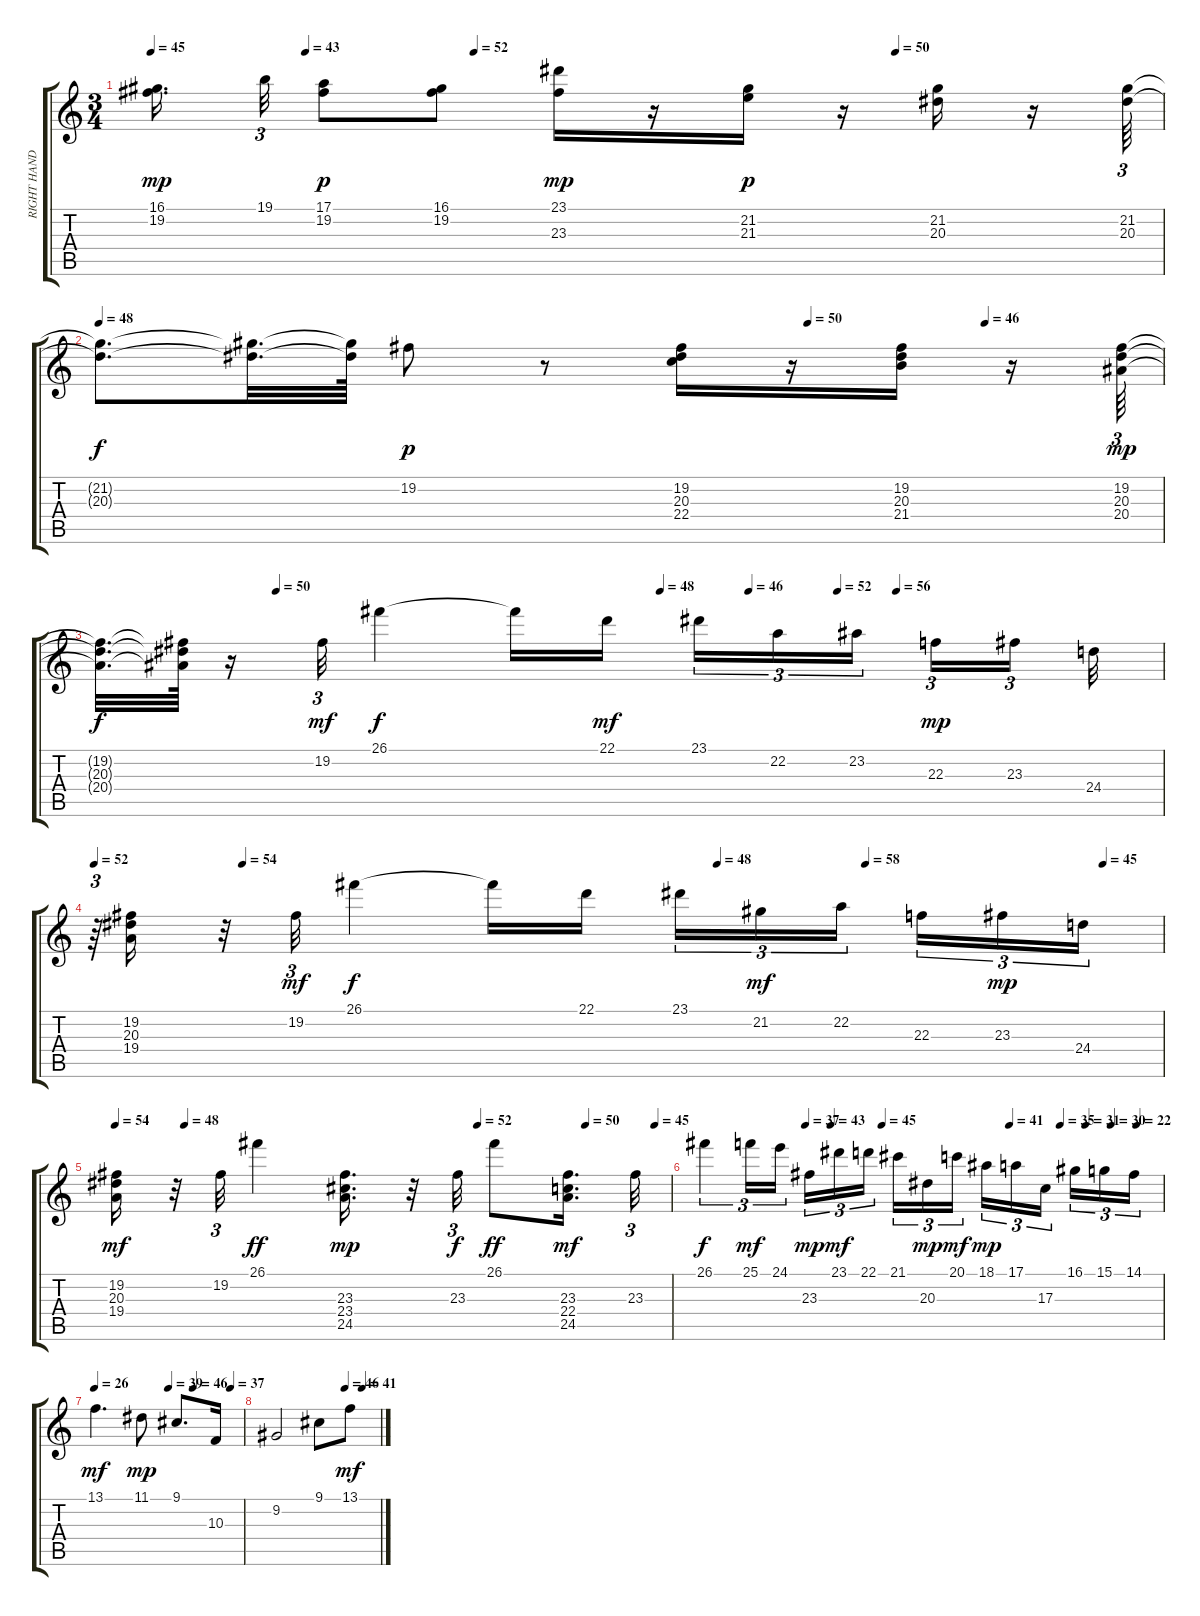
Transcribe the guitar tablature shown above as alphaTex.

\track ("RIGHT HAND" "RIGHT HAND") {instrument brightacousticpiano}
\staff {score tabs}
\tuning (E4 B3 G3 D3 A2 E2) {hide}
\ts (3 4)
\tempo 45
\tempo (43 0.1527777777777778)
\tempo (52 0.3194444444444444)
\tempo (50 0.7361111111111112)
\clef g2
\ks c
(16.1 19.2).16{d dy mp beam splitsecondary} 19.1.32{tu (3 2)} (17.1 19.2).8{dy p} (16.1 19.2).8 (23.1 23.3).16{dy mp} r.16 (21.2 21.3).16{dy p} r.16 (21.2 20.3).16 r.16 (21.2 20.3).64{tu (3 2)} |
\tempo 48
\tempo (50 0.6666666666666666)
\tempo (46 0.8333333333333334)
(21.2{t} 20.3{t}).8{d dy f} (21.2{t} 20.3{t}).32{d} (21.2{t} 20.3{t}).64 19.2.8{dy p} r.8 (19.2 20.3 22.4).16 r.16 (19.2 20.3 21.4).16 r.16 (19.2 20.3 20.4).64{tu (3 2) dy mp} |
\tempo (50 0.16666666666666666)
\tempo (48 0.5277777777777778)
\tempo (46 0.6111111111111112)
\tempo (52 0.6944444444444444)
\tempo (56 0.75)
(19.2{t} 20.3{t} 20.4{t}).32{d dy f} (19.2{t} 20.3{t} 20.4{t}).64 r.16 19.2.32{tu (3 2) dy mf} 26.1.4{dy f} 26.1{t}.16 22.1.16{dy mf} 23.1.16{tu (3 2)} 22.2.16{tu (3 2)} 23.2.16{tu (3 2) beam splitsecondary} 22.3.16{tu (3 2) dy mp} 23.3.16{tu (3 2) beam splitsecondary} 24.4.32 |
\tempo 52
\tempo (54 0.1388888888888889)
\tempo (48 0.5833333333333334)
\tempo (58 0.7222222222222222)
\tempo (45 0.9444444444444444)
r.64{tu (3 2)} (19.2 20.3 19.4).16 r.32 19.2.32{tu (3 2) dy mf} 26.1.4{dy f} 26.1{t}.16 22.1.16 23.1.16{tu (3 2)} 21.2.16{tu (3 2) dy mf} 22.2.16{tu (3 2) beam splitsecondary} 22.3.16{tu (3 2)} 23.3.16{tu (3 2) dy mp} 24.4.16{tu (3 2)} |
\tempo 54
\tempo (48 0.125)
\tempo (52 0.6527777777777778)
\tempo (50 0.8472222222222222)
\tempo (45 0.9722222222222222)
(19.2 20.3 19.4).16{dy mf} r.32 19.2.32{tu (3 2)} 26.1.4{dy ff} (23.3 23.4 24.5).16{d dy mp} r.32 23.3.32{tu (3 2) dy f} 26.1.8{dy ff} (23.3 22.4 24.5).16{d dy mf} 23.3.32{tu (3 2)} |
\tempo (37 0.2222222222222222)
\tempo (43 0.2777777777777778)
\tempo (45 0.3888888888888889)
\tempo (41 0.6666666666666666)
\tempo (35 0.7777777777777778)
\tempo (31 0.8333333333333334)
\tempo (30 0.8888888888888888)
\tempo (22 0.9444444444444444)
26.1.4{tu (3 2) dy f} 25.1.16{tu (3 2) dy mf} 24.1.16{tu (3 2)} 23.3.16{tu (3 2) dy mp} 23.1.16{tu (3 2) dy mf} 22.1.16{tu (3 2) beam splitsecondary} 21.1.16{tu (3 2)} 20.3.16{tu (3 2) dy mp} 20.1.16{tu (3 2) dy mf} 18.1.16{tu (3 2) dy mp} 17.1.16{tu (3 2)} 17.3.16{tu (3 2) beam splitsecondary} 16.1.16{tu (3 2)} 15.1.16{tu (3 2)} 14.1.16{tu (3 2)} |
\tempo 26
\tempo (39 0.5)
\tempo (46 0.6666666666666666)
\tempo (37 0.9166666666666666)
13.1.4{d dy mf} 11.1.8{dy mp} 9.1.8{d} 10.3.16 |
\tempo (46 0.6666666666666666)
\tempo (41 0.8333333333333334)
9.2.2 9.1.8 13.1.8{dy mf}
